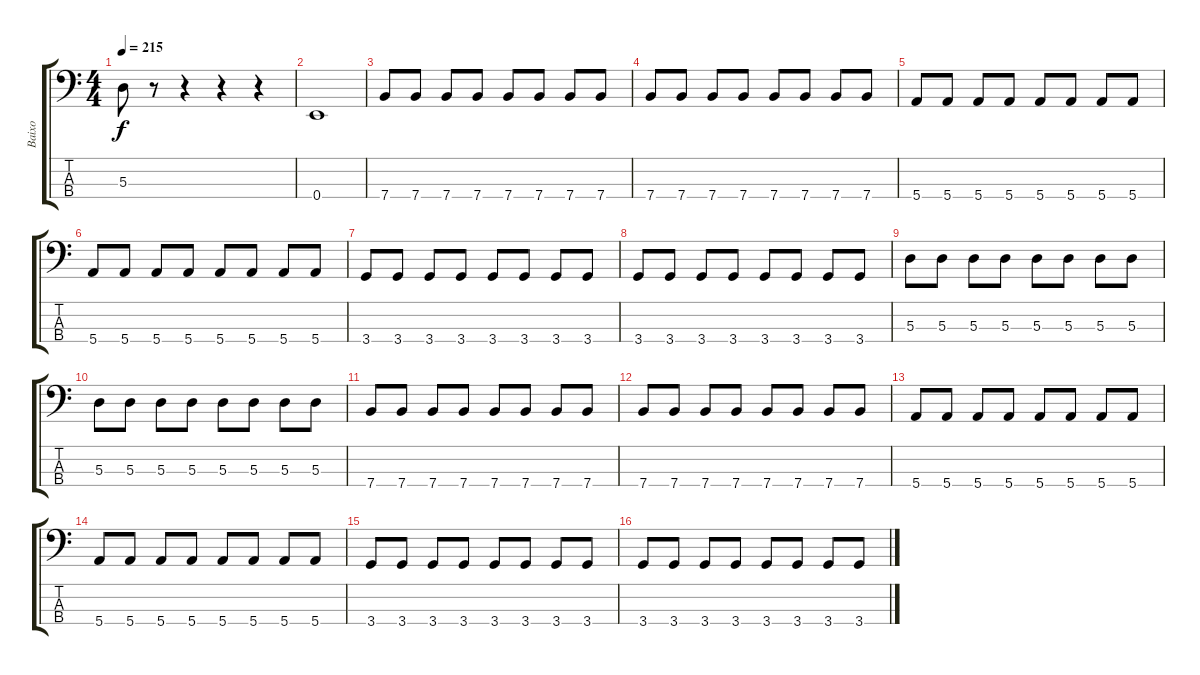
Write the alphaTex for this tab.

\track ("Baixo" "Baixo") {instrument electricbassfinger}
\staff {score tabs}
\tuning (G2 D2 A1 E1) {hide}
\ts (4 4)
\tempo 215
\clef f4
\ks c
5.3.8{dy f} r.8 r.4 r.4 r.4 |
0.4{t}.1 |
7.4.8 7.4.8 7.4.8 7.4.8 7.4.8 7.4.8 7.4.8 7.4.8 |
7.4.8 7.4.8 7.4.8 7.4.8 7.4.8 7.4.8 7.4.8 7.4.8 |
5.4.8 5.4.8 5.4.8 5.4.8 5.4.8 5.4.8 5.4.8 5.4.8 |
5.4.8 5.4.8 5.4.8 5.4.8 5.4.8 5.4.8 5.4.8 5.4.8 |
3.4.8 3.4.8 3.4.8 3.4.8 3.4.8 3.4.8 3.4.8 3.4.8 |
3.4.8 3.4.8 3.4.8 3.4.8 3.4.8 3.4.8 3.4.8 3.4.8 |
5.3.8 5.3.8 5.3.8 5.3.8 5.3.8 5.3.8 5.3.8 5.3.8 |
5.3.8 5.3.8 5.3.8 5.3.8 5.3.8 5.3.8 5.3.8 5.3.8 |
7.4.8 7.4.8 7.4.8 7.4.8 7.4.8 7.4.8 7.4.8 7.4.8 |
7.4.8 7.4.8 7.4.8 7.4.8 7.4.8 7.4.8 7.4.8 7.4.8 |
5.4.8 5.4.8 5.4.8 5.4.8 5.4.8 5.4.8 5.4.8 5.4.8 |
5.4.8 5.4.8 5.4.8 5.4.8 5.4.8 5.4.8 5.4.8 5.4.8 |
3.4.8 3.4.8 3.4.8 3.4.8 3.4.8 3.4.8 3.4.8 3.4.8 |
3.4.8 3.4.8 3.4.8 3.4.8 3.4.8 3.4.8 3.4.8 3.4.8
